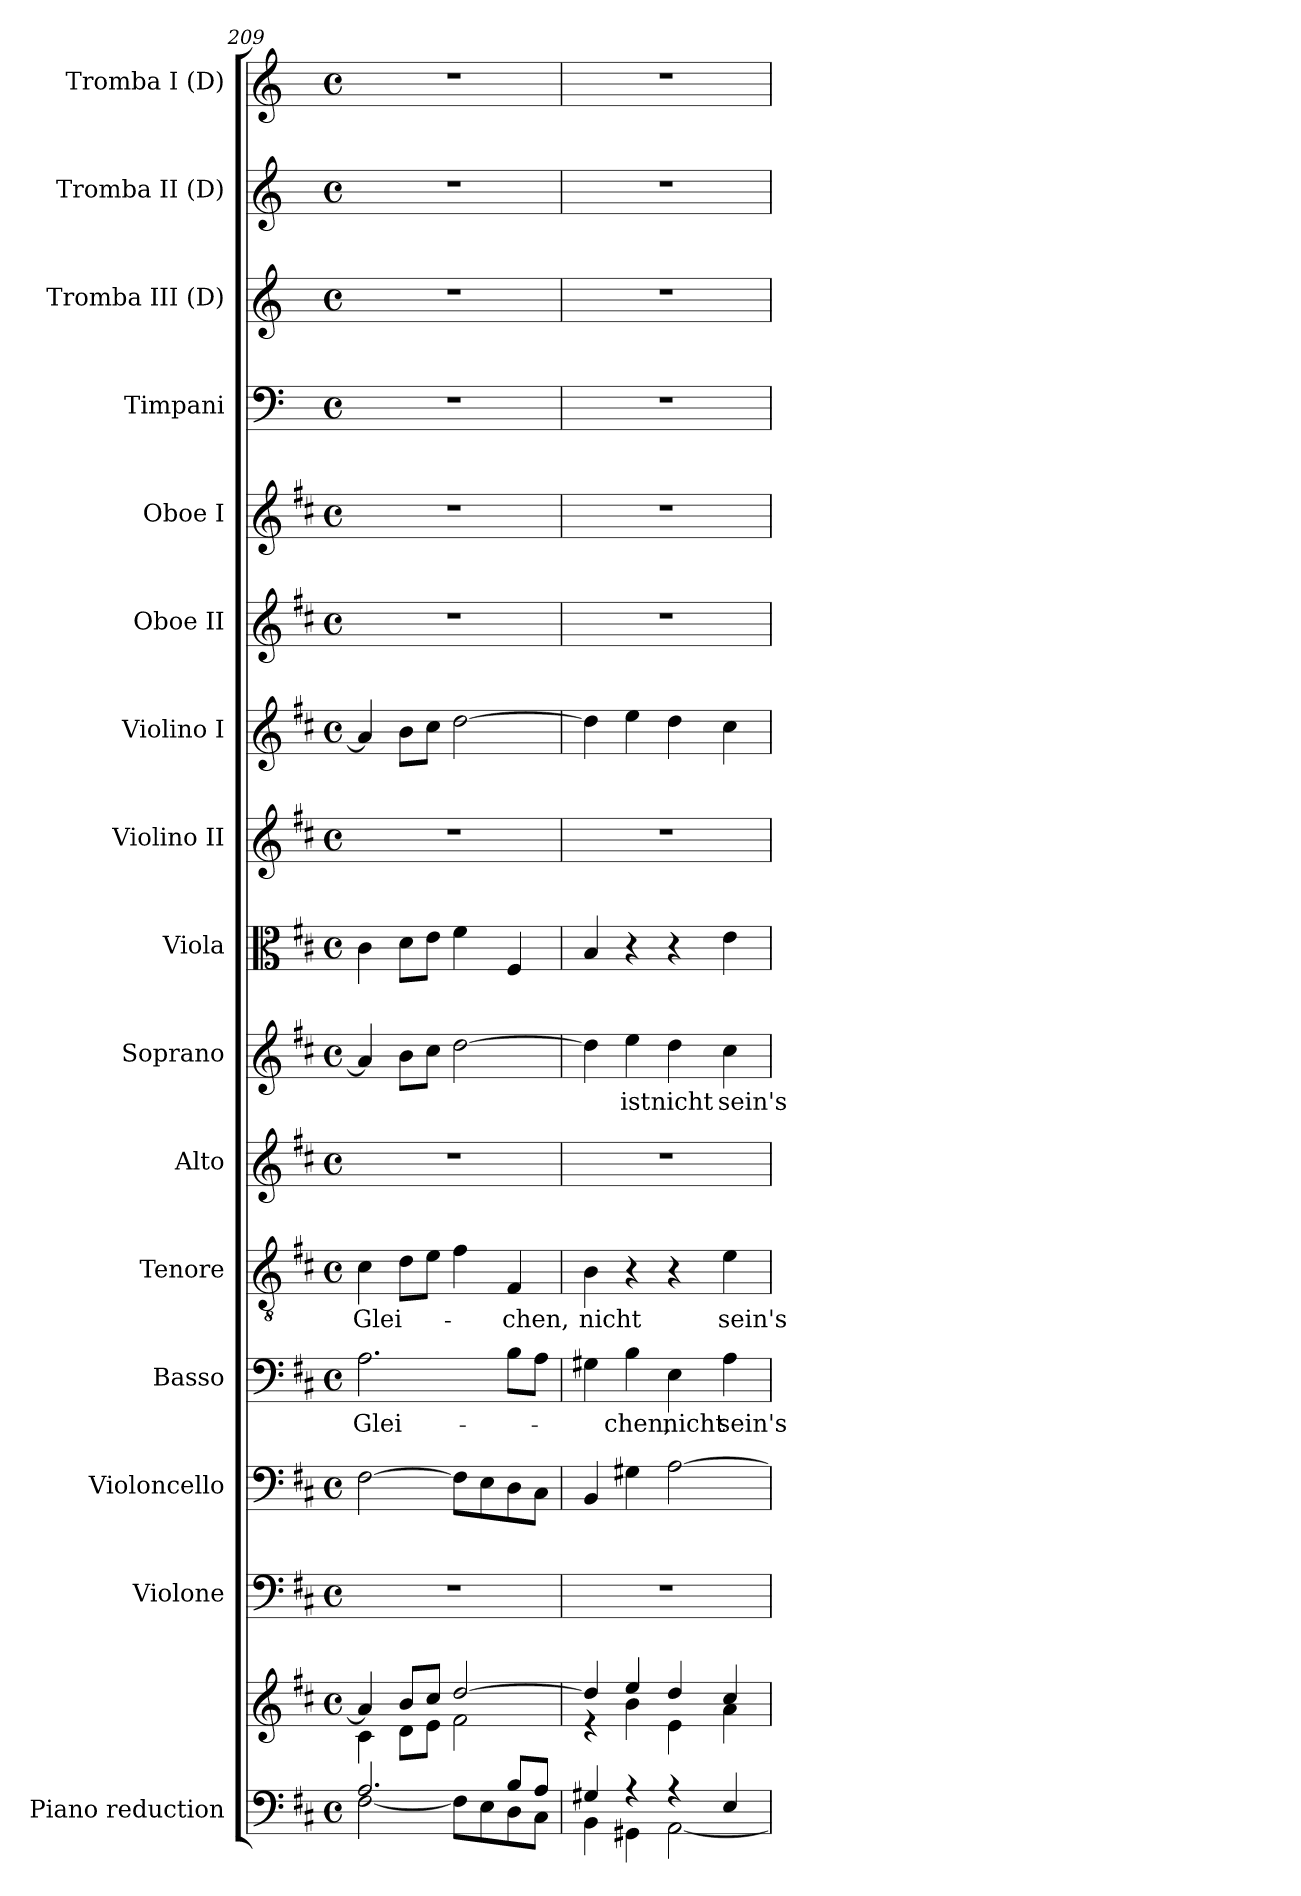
**kern	**kern	**kern	**kern	**kern	**text	**kern	**text	**kern	**kern	**text	**kern	**kern	**kern	**kern	**kern	**kern	**kern	**kern	**kern
*part16	*part16	*part15	*part14	*part13	*part13	*part12	*part12	*part11	*part10	*part10	*part9	*part8	*part7	*part6	*part5	*part4	*part3	*part2	*part1
*staff17	*staff16	*staff15	*staff14	*staff13	*staff13	*staff12	*staff12	*staff11	*staff10	*staff10	*staff9	*staff8	*staff7	*staff6	*staff5	*staff4	*staff3	*staff2	*staff1
*I"Piano reduction	*	*I"Violone	*I"Violoncello	*I"Basso	*	*I"Tenore	*	*I"Alto	*I"Soprano	*	*I"Viola	*I"Violino II	*I"Violino I	*I"Oboe II	*I"Oboe I	*I"Timpani	*I"Tromba III (D)	*I"Tromba II (D)	*I"Tromba I (D)
*I'Pno	*	*	*	*	*	*	*	*	*	*	*	*	*	*I'Ob	*I'Ob	*I'Timp	*	*	*
*clefF4	*clefG2	*clefF4	*clefF4	*clefF4	*	*clefGv2	*	*clefG2	*clefG2	*	*clefC3	*clefG2	*clefG2	*clefG2	*clefG2	*clefF4	*clefG2	*clefG2	*clefG2
*	*	*ITrd7c12	*	*	*	*	*	*	*	*	*	*	*	*	*	*	*ITrd-1c-2	*ITrd-1c-2	*ITrd-1c-2
*k[f#c#]	*k[f#c#]	*k[f#c#]	*k[f#c#]	*k[f#c#]	*	*k[f#c#]	*	*k[f#c#]	*k[f#c#]	*	*k[f#c#]	*k[f#c#]	*k[f#c#]	*k[f#c#]	*k[f#c#]	*k[]	*k[f#c#]	*k[f#c#]	*k[f#c#]
*M4/4	*M4/4	*M4/4	*M4/4	*M4/4	*	*M4/4	*	*M4/4	*M4/4	*	*M4/4	*M4/4	*M4/4	*M4/4	*M4/4	*M4/4	*M4/4	*M4/4	*M4/4
*met(c)	*met(c)	*met(c)	*met(c)	*met(c)	*	*met(c)	*	*met(c)	*met(c)	*	*met(c)	*met(c)	*met(c)	*met(c)	*met(c)	*met(c)	*met(c)	*met(c)	*met(c)
=209	=209	=209	=209	=209	=209	=209	=209	=209	=209	=209	=209	=209	=209	=209	=209	=209	=209	=209	=209
*^	*^	*	*	*	*	*	*	*	*	*	*	*	*	*	*	*	*	*	*
!	!	!	!	!	!	!	!LO:LY:b	!	!LO:LY:b	!	!	!	!	!	!	!	!	!	!	!	!
2.A/	[2F#\	4a/]	4c#\	1r	[2F#\	2.A\	Glei-	4c#\	Glei-	1r	4a/]	.	4c#\	1r	4a/]	1r	1r	1r	1r	1r	1r
.	.	8b/L	8d\L	.	.	.	.	8d\L	.	.	8b\L	.	8d\L	.	8b\L	.	.	.	.	.	.
.	.	8cc#/J	8e\J	.	.	.	.	8e\J	.	.	8cc#\J	.	8e\J	.	8cc#\J	.	.	.	.	.	.
.	8F#\L]	[2dd/	2f#\	.	8F#\L]	.	.	4f#\	.	.	[2dd\	.	4f#\	.	[2dd\	.	.	.	.	.	.
.	8E\	.	.	.	8E\	.	.	.	.	.	.	.	.	.	.	.	.	.	.	.	.
!	!	!	!	!	!	!	!	!	!LO:LY:b	!	!	!	!	!	!	!	!	!	!	!	!
8B/L	8D\	.	.	.	8D\	8B\L	.	4F#/	chen,	.	.	.	4F#/	.	.	.	.	.	.	.	.
8A/J	8C#\J	.	.	.	8C#\J	8A\J	.	.	.	.	.	.	.	.	.	.	.	.	.	.	.
=210	=210	=210	=210	=210	=210	=210	=210	=210	=210	=210	=210	=210	=210	=210	=210	=210	=210	=210	=210	=210	=210
!	!	!	!	!	!	!	!	!	!LO:LY:b	!	!	!	!	!	!	!	!	!	!	!	!
4G#X/	4BB\	4dd/]	4r	1r	4BB/	4G#X\	.	4B\	nicht	1r	4dd\]	.	4B/	1r	4dd\]	1r	1r	1r	1r	1r	1r
!	!	!	!	!	!	!	!LO:LY:b	!	!	!	!	!LO:LY:b	!	!	!	!	!	!	!	!	!
4r	4GG#X\	4ee/	4b\	.	4G#X\	4B\	-chen,	4r	.	.	4ee\	ist	4r	.	4ee\	.	.	.	.	.	.
!	!	!	!	!	!	!	!LO:LY:b	!	!	!	!	!LO:LY:b	!	!	!	!	!	!	!	!	!
4r	[2AA\	4dd/	4e\	.	[2A\	4E\	nicht	4r	.	.	4dd\	nicht	4r	.	4dd\	.	.	.	.	.	.
!	!	!	!	!	!	!	!LO:LY:b	!	!LO:LY:b	!	!	!LO:LY:b	!	!	!	!	!	!	!	!	!
4E/	.	4cc#/	4a\	.	.	4A\	sein's	4e\	sein's	.	4cc#\	sein's	4e\	.	4cc#\	.	.	.	.	.	.
*v	*v	*	*	*	*	*	*	*	*	*	*	*	*	*	*	*	*	*	*	*	*
*	*v	*v	*	*	*	*	*	*	*	*	*	*	*	*	*	*	*	*	*	*
=	=	=	=	=	=	=	=	=	=	=	=	=	=	=	=	=	=	=	=
*-	*-	*-	*-	*-	*-	*-	*-	*-	*-	*-	*-	*-	*-	*-	*-	*-	*-	*-	*-
